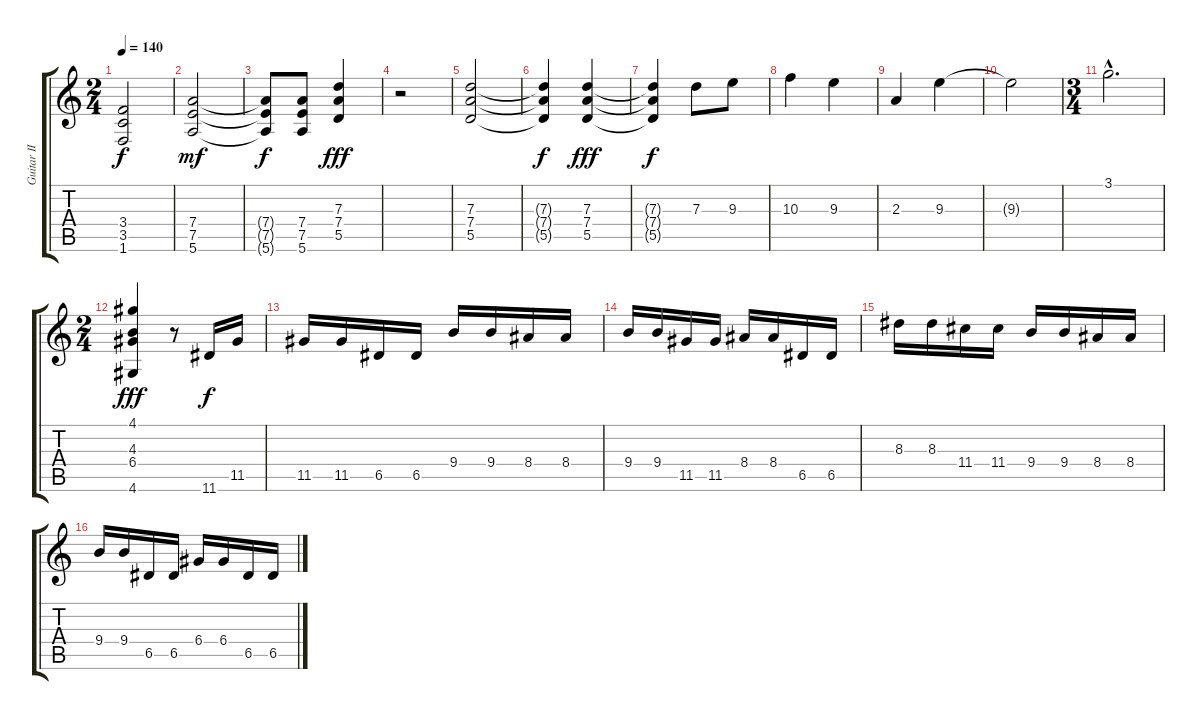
\track ("Guitar II" "Guitar II") {instrument distortionguitar}
\staff {score tabs}
\tuning (E4 B3 G3 D3 A2 E2) {hide}
\ts (2 4)
\tempo 140
\clef g2
\ks c
(3.4{t} 3.5{t} 1.6{t}).2{dy f} |
(7.4 7.5 5.6).2{dy mf} |
(7.4{t} 7.5{t} 5.6{t}).8{dy f} (7.4 7.5 5.6).8 (7.3 7.4 5.5).4{dy fff} |
r.2 |
(7.3 7.4 5.5).2 |
(7.3{t} 7.4{t} 5.5{t}).4{dy f} (7.3 7.4 5.5).4{dy fff} |
(7.3{t} 7.4{t} 5.5{t}).4{dy f} 7.3.8 9.3.8 |
10.3.4 9.3.4 |
2.3.4 9.3.4 |
9.3{t}.2 |
\ts (3 4)
3.1{hac}.2{d} |
\ts (2 4)
(4.1 4.3 6.4 4.6).4{dy fff} r.8 11.6.16{dy f} 11.5.16 |
11.5.16 11.5.16 6.5.16 6.5.16 9.4.16 9.4.16 8.4.16 8.4.16 |
9.4.16 9.4.16 11.5.16 11.5.16 8.4.16 8.4.16 6.5.16 6.5.16 |
8.3.16 8.3.16 11.4.16 11.4.16 9.4.16 9.4.16 8.4.16 8.4.16 |
9.4.16 9.4.16 6.5.16 6.5.16 6.4.16 6.4.16 6.5.16 6.5.16
